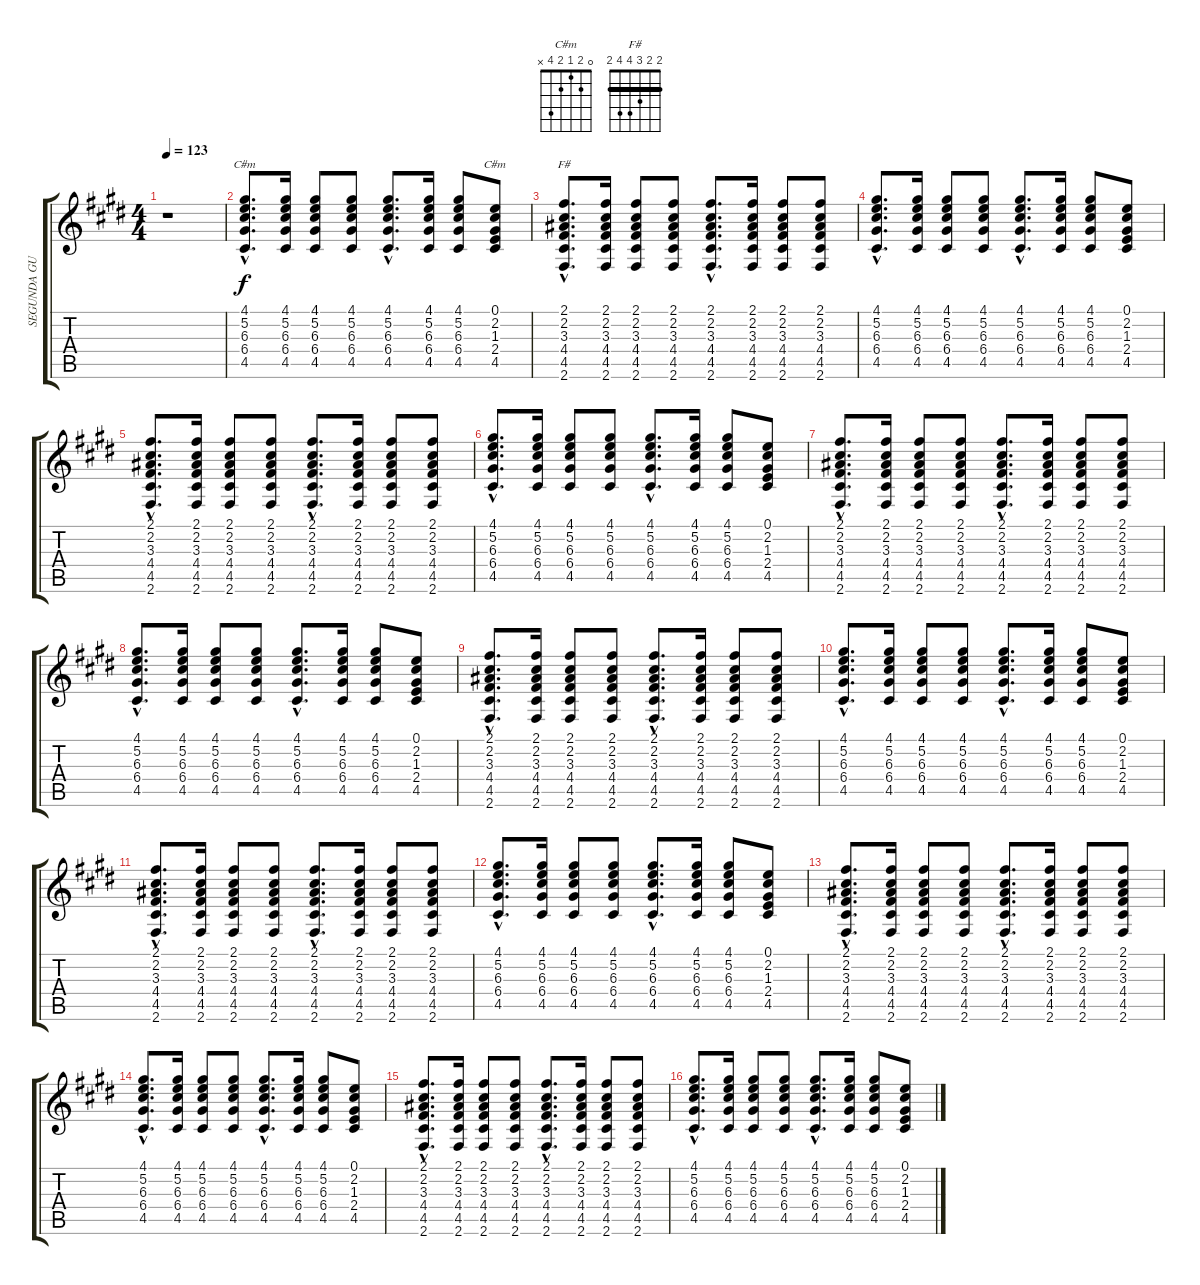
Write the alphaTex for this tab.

\track ("SEGUNDA GUITARRA" "SEGUNDA GU") {instrument acousticguitarnylon}
\staff {score tabs}
\tuning (E4 B3 G3 D3 A2 E2) {hide}
\chord ("C#m" 4 5 6 6 4 x) {firstfret 4 barre 4}
\chord ("C#m" 0 2 1 2 4 x)
\chord ("F#" 2 2 3 4 4 2) {barre 2}
\ts (4 4)
\tempo 123
\clef g2
\ks c#minor
r.1{dy f instrument acousticguitarnylon} |
(4.1{hac} 5.2{hac} 6.3{hac} 6.4{hac} 4.5{hac}).8{d ch "C#m"} (4.1 5.2 6.3 6.4 4.5).16 (4.1 5.2 6.3 6.4 4.5).8 (4.1 5.2 6.3 6.4 4.5).8 (4.1{hac} 5.2{hac} 6.3{hac} 6.4{hac} 4.5{hac}).8{d} (4.1 5.2 6.3 6.4 4.5).16 (4.1 5.2 6.3 6.4 4.5).8 (0.1 2.2 1.3 2.4 4.5).8{ch "C#m"} |
(2.1{hac} 2.2{hac} 3.3{hac} 4.4{hac} 4.5{hac} 2.6{hac}).8{d ch "F#"} (2.1 2.2 3.3 4.4 4.5 2.6).16 (2.1 2.2 3.3 4.4 4.5 2.6).8 (2.1 2.2 3.3 4.4 4.5 2.6).8 (2.1{hac} 2.2{hac} 3.3{hac} 4.4{hac} 4.5{hac} 2.6{hac}).8{d} (2.1 2.2 3.3 4.4 4.5 2.6).16 (2.1 2.2 3.3 4.4 4.5 2.6).8 (2.1 2.2 3.3 4.4 4.5 2.6).8 |
(4.1{hac} 5.2{hac} 6.3{hac} 6.4{hac} 4.5{hac}).8{d} (4.1 5.2 6.3 6.4 4.5).16 (4.1 5.2 6.3 6.4 4.5).8 (4.1 5.2 6.3 6.4 4.5).8 (4.1{hac} 5.2{hac} 6.3{hac} 6.4{hac} 4.5{hac}).8{d} (4.1 5.2 6.3 6.4 4.5).16 (4.1 5.2 6.3 6.4 4.5).8 (0.1 2.2 1.3 2.4 4.5).8 |
(2.1{hac} 2.2{hac} 3.3{hac} 4.4{hac} 4.5{hac} 2.6{hac}).8{d} (2.1 2.2 3.3 4.4 4.5 2.6).16 (2.1 2.2 3.3 4.4 4.5 2.6).8 (2.1 2.2 3.3 4.4 4.5 2.6).8 (2.1{hac} 2.2{hac} 3.3{hac} 4.4{hac} 4.5{hac} 2.6{hac}).8{d} (2.1 2.2 3.3 4.4 4.5 2.6).16 (2.1 2.2 3.3 4.4 4.5 2.6).8 (2.1 2.2 3.3 4.4 4.5 2.6).8 |
(4.1{hac} 5.2{hac} 6.3{hac} 6.4{hac} 4.5{hac}).8{d} (4.1 5.2 6.3 6.4 4.5).16 (4.1 5.2 6.3 6.4 4.5).8 (4.1 5.2 6.3 6.4 4.5).8 (4.1{hac} 5.2{hac} 6.3{hac} 6.4{hac} 4.5{hac}).8{d} (4.1 5.2 6.3 6.4 4.5).16 (4.1 5.2 6.3 6.4 4.5).8 (0.1 2.2 1.3 2.4 4.5).8 |
(2.1{hac} 2.2{hac} 3.3{hac} 4.4{hac} 4.5{hac} 2.6{hac}).8{d} (2.1 2.2 3.3 4.4 4.5 2.6).16 (2.1 2.2 3.3 4.4 4.5 2.6).8 (2.1 2.2 3.3 4.4 4.5 2.6).8 (2.1{hac} 2.2{hac} 3.3{hac} 4.4{hac} 4.5{hac} 2.6{hac}).8{d} (2.1 2.2 3.3 4.4 4.5 2.6).16 (2.1 2.2 3.3 4.4 4.5 2.6).8 (2.1 2.2 3.3 4.4 4.5 2.6).8 |
(4.1{hac} 5.2{hac} 6.3{hac} 6.4{hac} 4.5{hac}).8{d} (4.1 5.2 6.3 6.4 4.5).16 (4.1 5.2 6.3 6.4 4.5).8 (4.1 5.2 6.3 6.4 4.5).8 (4.1{hac} 5.2{hac} 6.3{hac} 6.4{hac} 4.5{hac}).8{d} (4.1 5.2 6.3 6.4 4.5).16 (4.1 5.2 6.3 6.4 4.5).8 (0.1 2.2 1.3 2.4 4.5).8 |
(2.1{hac} 2.2{hac} 3.3{hac} 4.4{hac} 4.5{hac} 2.6{hac}).8{d} (2.1 2.2 3.3 4.4 4.5 2.6).16 (2.1 2.2 3.3 4.4 4.5 2.6).8 (2.1 2.2 3.3 4.4 4.5 2.6).8 (2.1{hac} 2.2{hac} 3.3{hac} 4.4{hac} 4.5{hac} 2.6{hac}).8{d} (2.1 2.2 3.3 4.4 4.5 2.6).16 (2.1 2.2 3.3 4.4 4.5 2.6).8 (2.1 2.2 3.3 4.4 4.5 2.6).8 |
(4.1{hac} 5.2{hac} 6.3{hac} 6.4{hac} 4.5{hac}).8{d} (4.1 5.2 6.3 6.4 4.5).16 (4.1 5.2 6.3 6.4 4.5).8 (4.1 5.2 6.3 6.4 4.5).8 (4.1{hac} 5.2{hac} 6.3{hac} 6.4{hac} 4.5{hac}).8{d} (4.1 5.2 6.3 6.4 4.5).16 (4.1 5.2 6.3 6.4 4.5).8 (0.1 2.2 1.3 2.4 4.5).8 |
(2.1{hac} 2.2{hac} 3.3{hac} 4.4{hac} 4.5{hac} 2.6{hac}).8{d} (2.1 2.2 3.3 4.4 4.5 2.6).16 (2.1 2.2 3.3 4.4 4.5 2.6).8 (2.1 2.2 3.3 4.4 4.5 2.6).8 (2.1{hac} 2.2{hac} 3.3{hac} 4.4{hac} 4.5{hac} 2.6{hac}).8{d} (2.1 2.2 3.3 4.4 4.5 2.6).16 (2.1 2.2 3.3 4.4 4.5 2.6).8 (2.1 2.2 3.3 4.4 4.5 2.6).8 |
(4.1{hac} 5.2{hac} 6.3{hac} 6.4{hac} 4.5{hac}).8{d} (4.1 5.2 6.3 6.4 4.5).16 (4.1 5.2 6.3 6.4 4.5).8 (4.1 5.2 6.3 6.4 4.5).8 (4.1{hac} 5.2{hac} 6.3{hac} 6.4{hac} 4.5{hac}).8{d} (4.1 5.2 6.3 6.4 4.5).16 (4.1 5.2 6.3 6.4 4.5).8 (0.1 2.2 1.3 2.4 4.5).8 |
(2.1{hac} 2.2{hac} 3.3{hac} 4.4{hac} 4.5{hac} 2.6{hac}).8{d} (2.1 2.2 3.3 4.4 4.5 2.6).16 (2.1 2.2 3.3 4.4 4.5 2.6).8 (2.1 2.2 3.3 4.4 4.5 2.6).8 (2.1{hac} 2.2{hac} 3.3{hac} 4.4{hac} 4.5{hac} 2.6{hac}).8{d} (2.1 2.2 3.3 4.4 4.5 2.6).16 (2.1 2.2 3.3 4.4 4.5 2.6).8 (2.1 2.2 3.3 4.4 4.5 2.6).8 |
(4.1{hac} 5.2{hac} 6.3{hac} 6.4{hac} 4.5{hac}).8{d} (4.1 5.2 6.3 6.4 4.5).16 (4.1 5.2 6.3 6.4 4.5).8 (4.1 5.2 6.3 6.4 4.5).8 (4.1{hac} 5.2{hac} 6.3{hac} 6.4{hac} 4.5{hac}).8{d} (4.1 5.2 6.3 6.4 4.5).16 (4.1 5.2 6.3 6.4 4.5).8 (0.1 2.2 1.3 2.4 4.5).8 |
(2.1{hac} 2.2{hac} 3.3{hac} 4.4{hac} 4.5{hac} 2.6{hac}).8{d} (2.1 2.2 3.3 4.4 4.5 2.6).16 (2.1 2.2 3.3 4.4 4.5 2.6).8 (2.1 2.2 3.3 4.4 4.5 2.6).8 (2.1{hac} 2.2{hac} 3.3{hac} 4.4{hac} 4.5{hac} 2.6{hac}).8{d} (2.1 2.2 3.3 4.4 4.5 2.6).16 (2.1 2.2 3.3 4.4 4.5 2.6).8 (2.1 2.2 3.3 4.4 4.5 2.6).8 |
(4.1{hac} 5.2{hac} 6.3{hac} 6.4{hac} 4.5{hac}).8{d} (4.1 5.2 6.3 6.4 4.5).16 (4.1 5.2 6.3 6.4 4.5).8 (4.1 5.2 6.3 6.4 4.5).8 (4.1{hac} 5.2{hac} 6.3{hac} 6.4{hac} 4.5{hac}).8{d} (4.1 5.2 6.3 6.4 4.5).16 (4.1 5.2 6.3 6.4 4.5).8 (0.1 2.2 1.3 2.4 4.5).8
